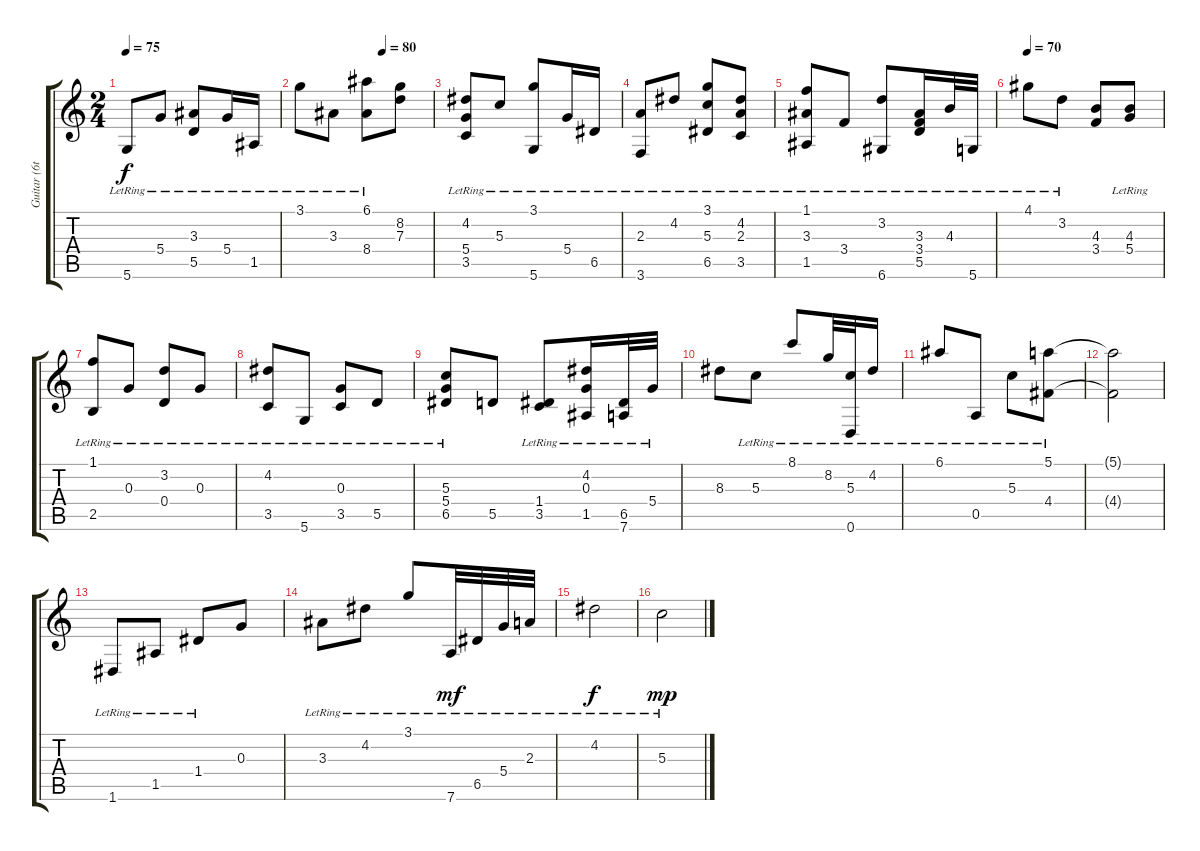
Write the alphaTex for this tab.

\track ("Guitar (6th string = D)" "Guitar (6t") {instrument acousticguitarnylon}
\staff {score tabs}
\tuning (E4 B3 G3 D3 A2 D2) {hide}
\ts (2 4)
\tempo 75
\clef g2
\ks c
5.6{lr}.8{dy f} 5.4{lr}.8 (3.3{lr} 5.5{lr}).8 5.4{lr}.16 1.5{lr}.16 |
\tempo (80 0.625)
3.1{lr}.8 3.3{lr}.8 (6.1{lr} 8.4{lr}).8 (8.2 7.3).8 |
(4.2{lr} 5.4{lr} 3.5{lr}).8 5.3{lr}.8 (3.1{lr} 5.6{lr}).8 5.4{lr}.16 6.5{lr}.16 |
(2.3{lr} 3.6{lr}).8 4.2{lr}.8 (3.1{lr} 5.3 6.5).8 (4.2{lr} 2.3{lr} 3.5{lr}).8 |
(1.1{lr} 3.3{lr} 1.5{lr}).8 3.4{lr}.8 (3.2{lr} 6.6{lr}).8 (3.3{lr} 3.4{lr} 5.5{lr}).16 4.3{lr}.32 5.6{lr}.32 |
\tempo 70
4.1{lr}.8 3.2{lr}.8 (4.3 3.4).8 (4.3{lr} 5.4{lr}).8 |
(1.1{lr} 2.5{lr}).8 0.3{lr}.8 (3.2{lr} 0.4{lr}).8 0.3{lr}.8 |
(4.2{lr} 3.5{lr}).8 5.6{lr}.8 (0.3{lr} 3.5).8 5.5{lr}.8 |
(5.3{lr} 5.4{lr} 6.5).8 5.5.8 (1.4{lr} 3.5).8 (4.2{lr} 0.3{lr} 1.5).16 (6.5{lr} 7.6{lr}).32 5.4{lr}.32 |
8.3.8 5.3{lr}.8 8.1{lr}.8 8.2{lr}.32 (5.3{lr} 0.6{lr}).32 4.2{lr}.16 |
6.1{lr}.8 0.5{lr}.8 5.3{lr}.8 (5.1{lr} 4.4{lr}).8 |
(5.1{t} 4.4{t}).2 |
1.6{lr}.8 1.5{lr}.8 1.4{lr}.8 0.3.8 |
3.3{lr}.8 4.2{lr}.8 3.1{lr}.8 7.6{lr}.32{dy mf} 6.5{lr}.32 5.4{lr}.32 2.3{lr}.32 |
4.2{lr}.2{dy f} |
5.3{lr}.2{dy mp}
